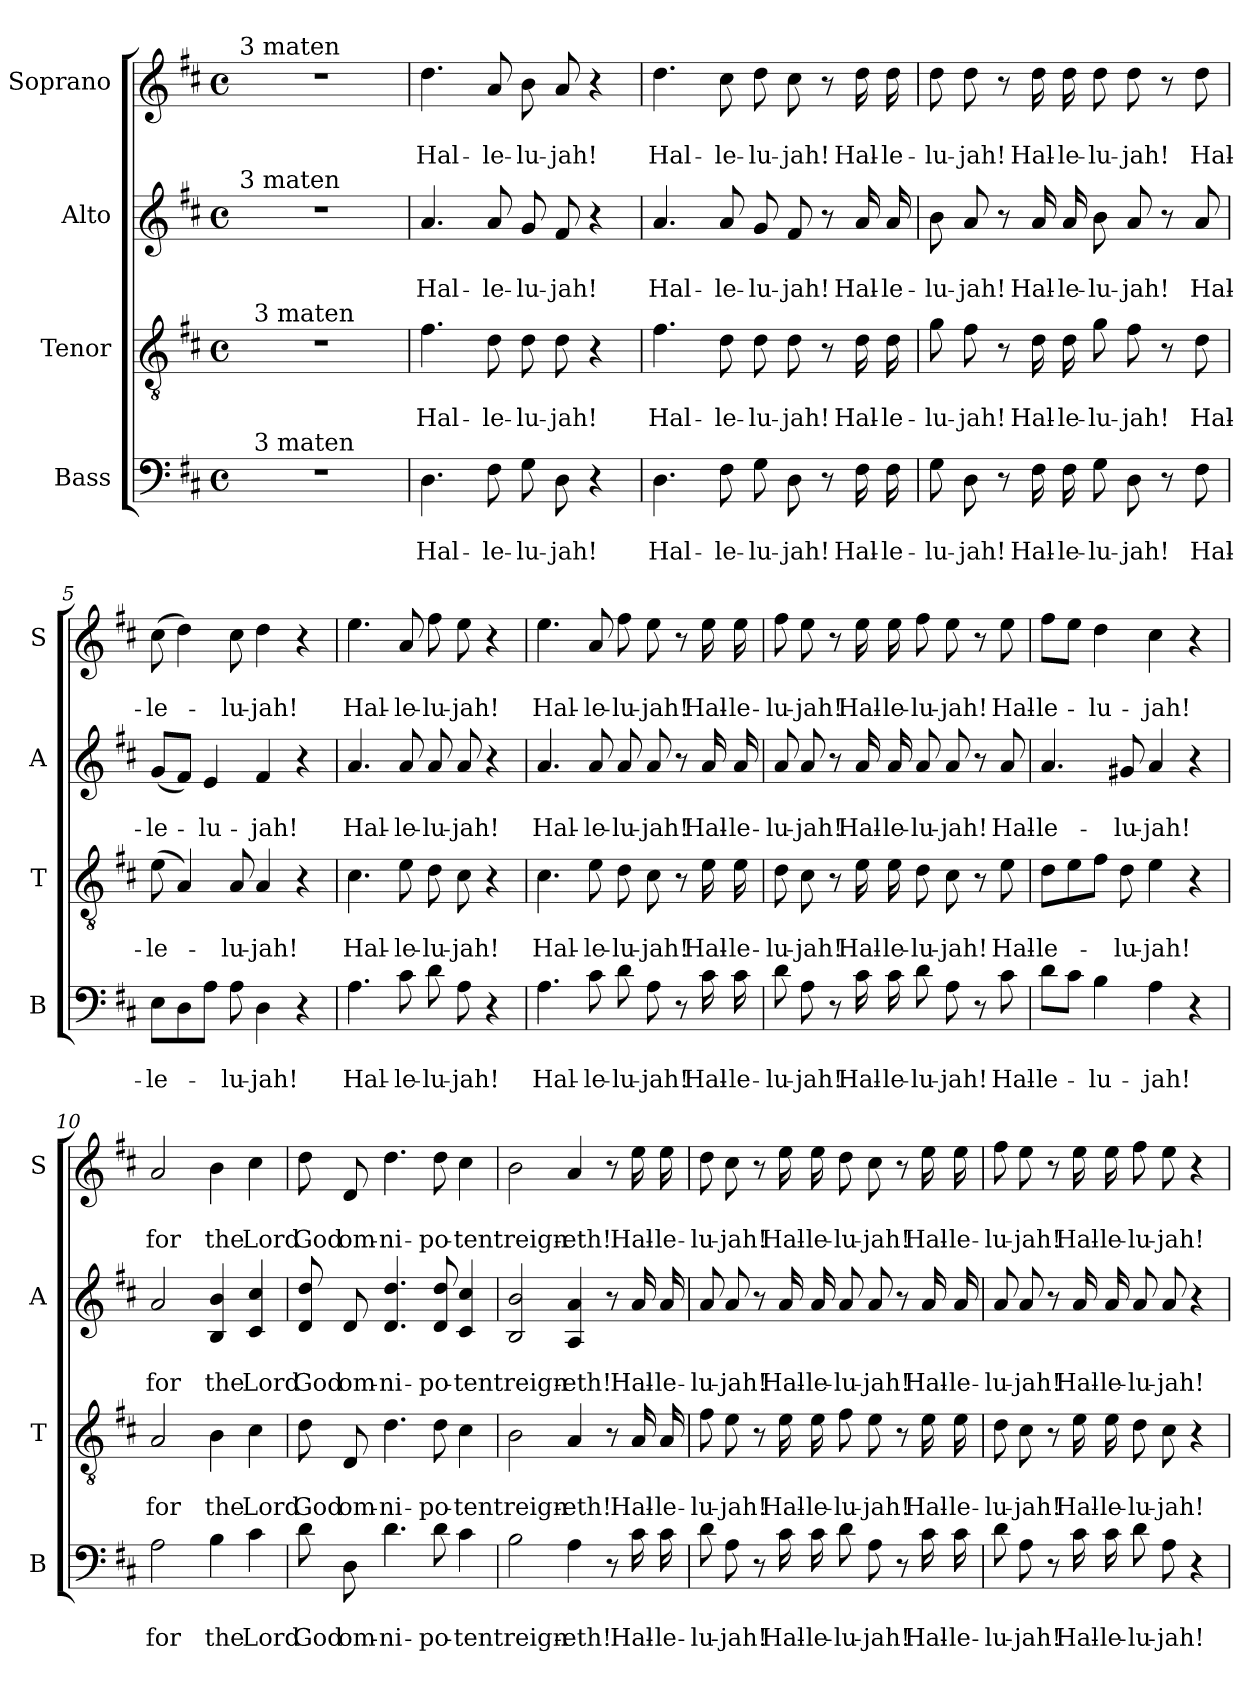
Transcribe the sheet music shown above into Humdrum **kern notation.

**kern	**text	**text	**kern	**text	**text	**kern	**text	**text	**kern	**text	**text
*part4	*part4	*part4	*part3	*part3	*part3	*part2	*part2	*part2	*part1	*part1	*part1
*staff4	*staff4	*staff4	*staff3	*staff3	*staff3	*staff2	*staff2	*staff2	*staff1	*staff1	*staff1
*I"Bass	*	*	*I"Tenor	*	*	*I"Alto	*	*	*I"Soprano	*	*
*I'B	*	*	*I'T	*	*	*I'A	*	*	*I'S	*	*
*clefF4	*	*	*clefGv2	*	*	*clefG2	*	*	*clefG2	*	*
*k[f#c#]	*	*	*k[f#c#]	*	*	*k[f#c#]	*	*	*k[f#c#]	*	*
*D:	*	*	*D:	*	*	*D:	*	*	*D:	*	*
*M4/4	*	*	*M4/4	*	*	*M4/4	*	*	*M4/4	*	*
*met(c)	*	*	*met(c)	*	*	*met(c)	*	*	*met(c)	*	*
=1	=1	=1	=1	=1	=1	=1	=1	=1	=1	=1	=1
!	!	!	!	!	!	!	!	!	!LO:TX:a:t=3 maten	!	!
!	!	!	!	!	!	!LO:TX:a:t=3 maten	!	!	!	!	!
*^	*	*	*^	*	*	*	*	*	*	*	*
1r	32ryy	.	.	1r	32ryy	.	.	1r	.	.	1r	.	.
!	!	!	!	!	!LO:TX:a:t=3 maten	!	!	!	!	!	!	!	!
!	!LO:TX:a:t=3 maten	!	!	!	!	!	!	!	!	!	!	!	!
.	2ryy	.	.	.	2ryy	.	.	.	.	.	.	.	.
.	4...ryy	.	.	.	4...ryy	.	.	.	.	.	.	.	.
*v	*v	*	*	*	*	*	*	*	*	*	*	*	*
*	*	*	*v	*v	*	*	*	*	*	*	*	*
=2	=2	=2	=2	=2	=2	=2	=2	=2	=2	=2	=2
4.D\	.	Hal-	4.f#\	.	Hal-	4.a/	.	Hal-	4.dd\	.	Hal-
8F#\	.	-le-	8d\	.	-le-	8a/	.	-le-	8a/	.	-le-
8G\	.	-lu-	8d\	.	-lu-	8g/	.	-lu-	8b\	.	-lu-
8D\	.	-jah!	8d\	.	-jah!	8f#/	.	-jah!	8a/	.	-jah!
4r	.	.	4r	.	.	4r	.	.	4r	.	.
=3	=3	=3	=3	=3	=3	=3	=3	=3	=3	=3	=3
4.D\	.	Hal-	4.f#\	.	Hal-	4.a/	.	Hal-	4.dd\	.	Hal-
8F#\	.	-le-	8d\	.	-le-	8a/	.	-le-	8cc#\	.	-le-
8G\	.	-lu-	8d\	.	-lu-	8g/	.	-lu-	8dd\	.	-lu-
8D\	.	-jah!	8d\	.	-jah!	8f#/	.	-jah!	8cc#\	.	-jah!
8r	.	.	8r	.	.	8r	.	.	8r	.	.
16F#\	.	Hal-	16d\	.	Hal-	16a/	.	Hal-	16dd\	.	Hal-
16F#\	.	-le-	16d\	.	-le-	16a/	.	-le-	16dd\	.	-le-
!!LO:LB:g=z
=4	=4	=4	=4	=4	=4	=4	=4	=4	=4	=4	=4
8G\	.	-lu-	8g\	.	-lu-	8b\	.	-lu-	8dd\	.	-lu-
8D\	.	-jah!	8f#\	.	-jah!	8a/	.	-jah!	8dd\	.	-jah!
8r	.	.	8r	.	.	8r	.	.	8r	.	.
16F#\	.	Hal-	16d\	.	Hal-	16a/	.	Hal-	16dd\	.	Hal-
16F#\	.	-le-	16d\	.	-le-	16a/	.	-le-	16dd\	.	-le-
8G\	.	-lu-	8g\	.	-lu-	8b\	.	-lu-	8dd\	.	-lu-
8D\	.	-jah!	8f#\	.	-jah!	8a/	.	-jah!	8dd\	.	-jah!
8r	.	.	8r	.	.	8r	.	.	8r	.	.
8F#\	.	Hal-	8d\	.	Hal-	8a/	.	Hal-	8dd\	.	Hal-
=5	=5	=5	=5	=5	=5	=5	=5	=5	=5	=5	=5
8E\L	.	-le-	(8e\	.	-le-	(8g/L	.	-le-	(8cc#\	.	-le-
8D\	.	.	4A/)	.	.	8f#/J)	.	.	4dd\)	.	.
8A\J	.	.	.	.	.	4e/	.	-lu-	.	.	.
8A\	.	-lu-	8A/	.	-lu-	.	.	.	8cc#\	.	-lu-
4D\	.	-jah!	4A/	.	-jah!	4f#/	.	-jah!	4dd\	.	-jah!
4r	.	.	4r	.	.	4r	.	.	4r	.	.
=6	=6	=6	=6	=6	=6	=6	=6	=6	=6	=6	=6
4.A\	.	Hal-	4.c#\	.	Hal-	4.a/	.	Hal-	4.ee\	.	Hal-
8c#\	.	-le-	8e\	.	-le-	8a/	.	-le-	8a/	.	-le-
8d\	.	-lu-	8d\	.	-lu-	8a/	.	-lu-	8ff#\	.	-lu-
8A\	.	-jah!	8c#\	.	-jah!	8a/	.	-jah!	8ee\	.	-jah!
4r	.	.	4r	.	.	4r	.	.	4r	.	.
!!LO:LB:g=z
=7	=7	=7	=7	=7	=7	=7	=7	=7	=7	=7	=7
4.A\	.	Hal-	4.c#\	.	Hal-	4.a/	.	Hal-	4.ee\	.	Hal-
8c#\	.	-le-	8e\	.	-le-	8a/	.	-le-	8a/	.	-le-
8d\	.	-lu-	8d\	.	-lu-	8a/	.	-lu-	8ff#\	.	-lu-
8A\	.	-jah!	8c#\	.	-jah!	8a/	.	-jah!	8ee\	.	-jah!
8r	.	.	8r	.	.	8r	.	.	8r	.	.
16c#\	.	Hal-	16e\	.	Hal-	16a/	.	Hal-	16ee\	.	Hal-
16c#\	.	-le-	16e\	.	-le-	16a/	.	-le-	16ee\	.	-le-
=8	=8	=8	=8	=8	=8	=8	=8	=8	=8	=8	=8
8d\	.	-lu-	8d\	.	-lu-	8a/	.	-lu-	8ff#\	.	-lu-
8A\	.	-jah!	8c#\	.	-jah!	8a/	.	-jah!	8ee\	.	-jah!
8r	.	.	8r	.	.	8r	.	.	8r	.	.
16c#\	.	Hal-	16e\	.	Hal-	16a/	.	Hal-	16ee\	.	Hal-
16c#\	.	-le-	16e\	.	-le-	16a/	.	-le-	16ee\	.	-le-
8d\	.	-lu-	8d\	.	-lu-	8a/	.	-lu-	8ff#\	.	-lu-
8A\	.	-jah!	8c#\	.	-jah!	8a/	.	-jah!	8ee\	.	-jah!
8r	.	.	8r	.	.	8r	.	.	8r	.	.
8c#\	.	Hal-	8e\	.	Hal-	8a/	.	Hal-	8ee\	.	Hal-
=9	=9	=9	=9	=9	=9	=9	=9	=9	=9	=9	=9
8d\L	.	-le-	8d\L	.	-le-	4.a/	.	-le-	8ff#\L	.	-le-
8c#\J	.	.	8e\	.	.	.	.	.	8ee\J	.	.
4B\	.	-lu-	8f#\J	.	.	.	.	.	4dd\	.	-lu-
.	.	.	8d\	.	-lu-	8g#X/	.	-lu-	.	.	.
4A\	.	-jah!	4e\	.	-jah!	4a/	.	-jah!	4cc#\	.	-jah!
4r	.	.	4r	.	.	4r	.	.	4r	.	.
!!LO:PB:g=z
=10	=10	=10	=10	=10	=10	=10	=10	=10	=10	=10	=10
2A\	.	for	2A/	.	for	2a/	.	for	2a/	.	for
4B\	.	the	4B\	.	the	4B/ 4b/	.	the	4b\	.	the
4c#\	.	Lord	4c#\	.	Lord	4c#/ 4cc#/	.	Lord	4cc#\	.	Lord
=11	=11	=11	=11	=11	=11	=11	=11	=11	=11	=11	=11
8d\	.	God	8d\	.	God	8d/ 8dd/	.	God	8dd\	.	God
8D\	.	om-	8D/	.	om-	8d/	.	om-	8d/	.	om-
4.d\	.	-ni-	4.d\	.	-ni-	4.d/ 4.dd/	.	-ni-	4.dd\	.	-ni-
8d\	.	-po-	8d\	.	-po-	8d/ 8dd/	.	-po-	8dd\	.	-po-
4c#\	.	-tent	4c#\	.	-tent	4c#/ 4cc#/	.	-tent	4cc#\	.	-tent
=12	=12	=12	=12	=12	=12	=12	=12	=12	=12	=12	=12
2B\	.	reign-	2B\	.	reign-	2B/ 2b/	.	reign-	2b\	.	reign-
4A\	.	-eth!	4A/	.	-eth!	4A/ 4a/	.	-eth!	4a/	.	-eth!
8r	.	.	8r	.	.	8r	.	.	8r	.	.
16c#\	.	Hal-	16A/	.	Hal-	16a/	.	Hal-	16ee\	.	Hal-
16c#\	.	-le-	16A/	.	-le-	16a/	.	-le-	16ee\	.	-le-
!!LO:LB:g=z
=13	=13	=13	=13	=13	=13	=13	=13	=13	=13	=13	=13
8d\	.	-lu-	8f#\	.	-lu-	8a/	.	-lu-	8dd\	.	-lu-
8A\	.	-jah!	8e\	.	-jah!	8a/	.	-jah!	8cc#\	.	-jah!
8r	.	.	8r	.	.	8r	.	.	8r	.	.
16c#\	.	Hal-	16e\	.	Hal-	16a/	.	Hal-	16ee\	.	Hal-
16c#\	.	-le-	16e\	.	-le-	16a/	.	-le-	16ee\	.	-le-
8d\	.	-lu-	8f#\	.	-lu-	8a/	.	-lu-	8dd\	.	-lu-
8A\	.	-jah!	8e\	.	-jah!	8a/	.	-jah!	8cc#\	.	-jah!
8r	.	.	8r	.	.	8r	.	.	8r	.	.
16c#\	.	Hal-	16e\	.	Hal-	16a/	.	Hal-	16ee\	.	Hal-
16c#\	.	-le-	16e\	.	-le-	16a/	.	-le-	16ee\	.	-le-
=14	=14	=14	=14	=14	=14	=14	=14	=14	=14	=14	=14
8d\	.	-lu-	8d\	.	-lu-	8a/	.	-lu-	8ff#\	.	-lu-
8A\	.	-jah!	8c#\	.	-jah!	8a/	.	-jah!	8ee\	.	-jah!
8r	.	.	8r	.	.	8r	.	.	8r	.	.
16c#\	.	Hal-	16e\	.	Hal-	16a/	.	Hal-	16ee\	.	Hal-
16c#\	.	-le-	16e\	.	-le-	16a/	.	-le-	16ee\	.	-le-
8d\	.	-lu-	8d\	.	-lu-	8a/	.	-lu-	8ff#\	.	-lu-
8A\	.	-jah!	8c#\	.	-jah!	8a/	.	-jah!	8ee\	.	-jah!
4r	.	.	4r	.	.	4r	.	.	4r	.	.
=	=	=	=	=	=	=	=	=	=	=	=
*-	*-	*-	*-	*-	*-	*-	*-	*-	*-	*-	*-
